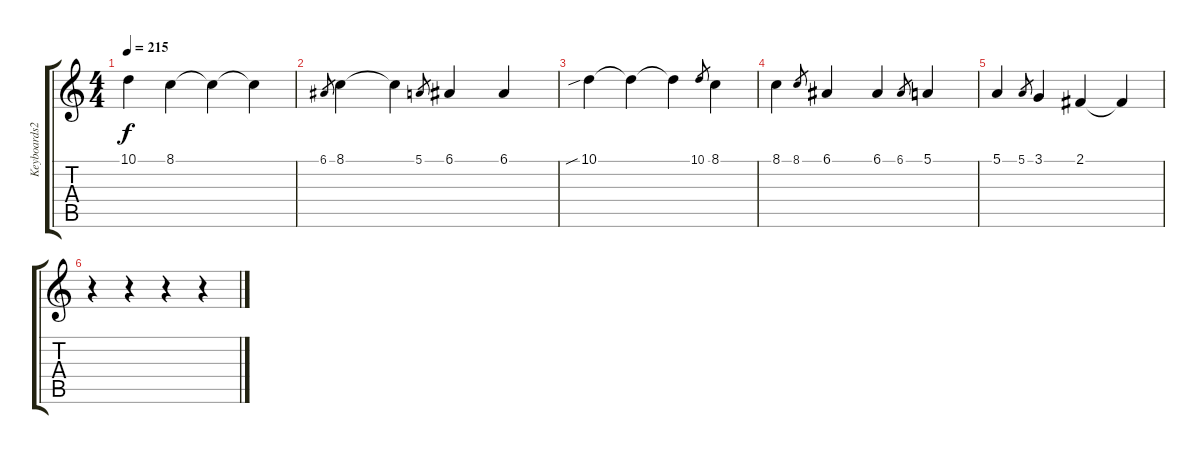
\track ("Keyboards2" "Keyboards2") {instrument lead8bassandlead}
\staff {score tabs}
\tuning (E4 B3 G3 D3 A2 E2) {hide}
\ts (4 4)
\tempo 215
\clef g2
\ks c
10.1{t}.4{dy f} 8.1.4 8.1{t}.4 8.1{t}.4 |
6.1.8{gr} 8.1.4 8.1{t}.4 5.1.8{gr} 6.1.4 6.1.4 |
10.1{sib}.4 10.1{t}.4 10.1{t}.4 10.1.8{gr} 8.1.4 |
8.1.4 8.1.8{gr} 6.1.4 6.1.4 6.1.8{gr} 5.1.4 |
5.1.4 5.1.8{gr} 3.1.4 2.1.4 2.1{t}.4 |
r.4 r.4 r.4 r.4
